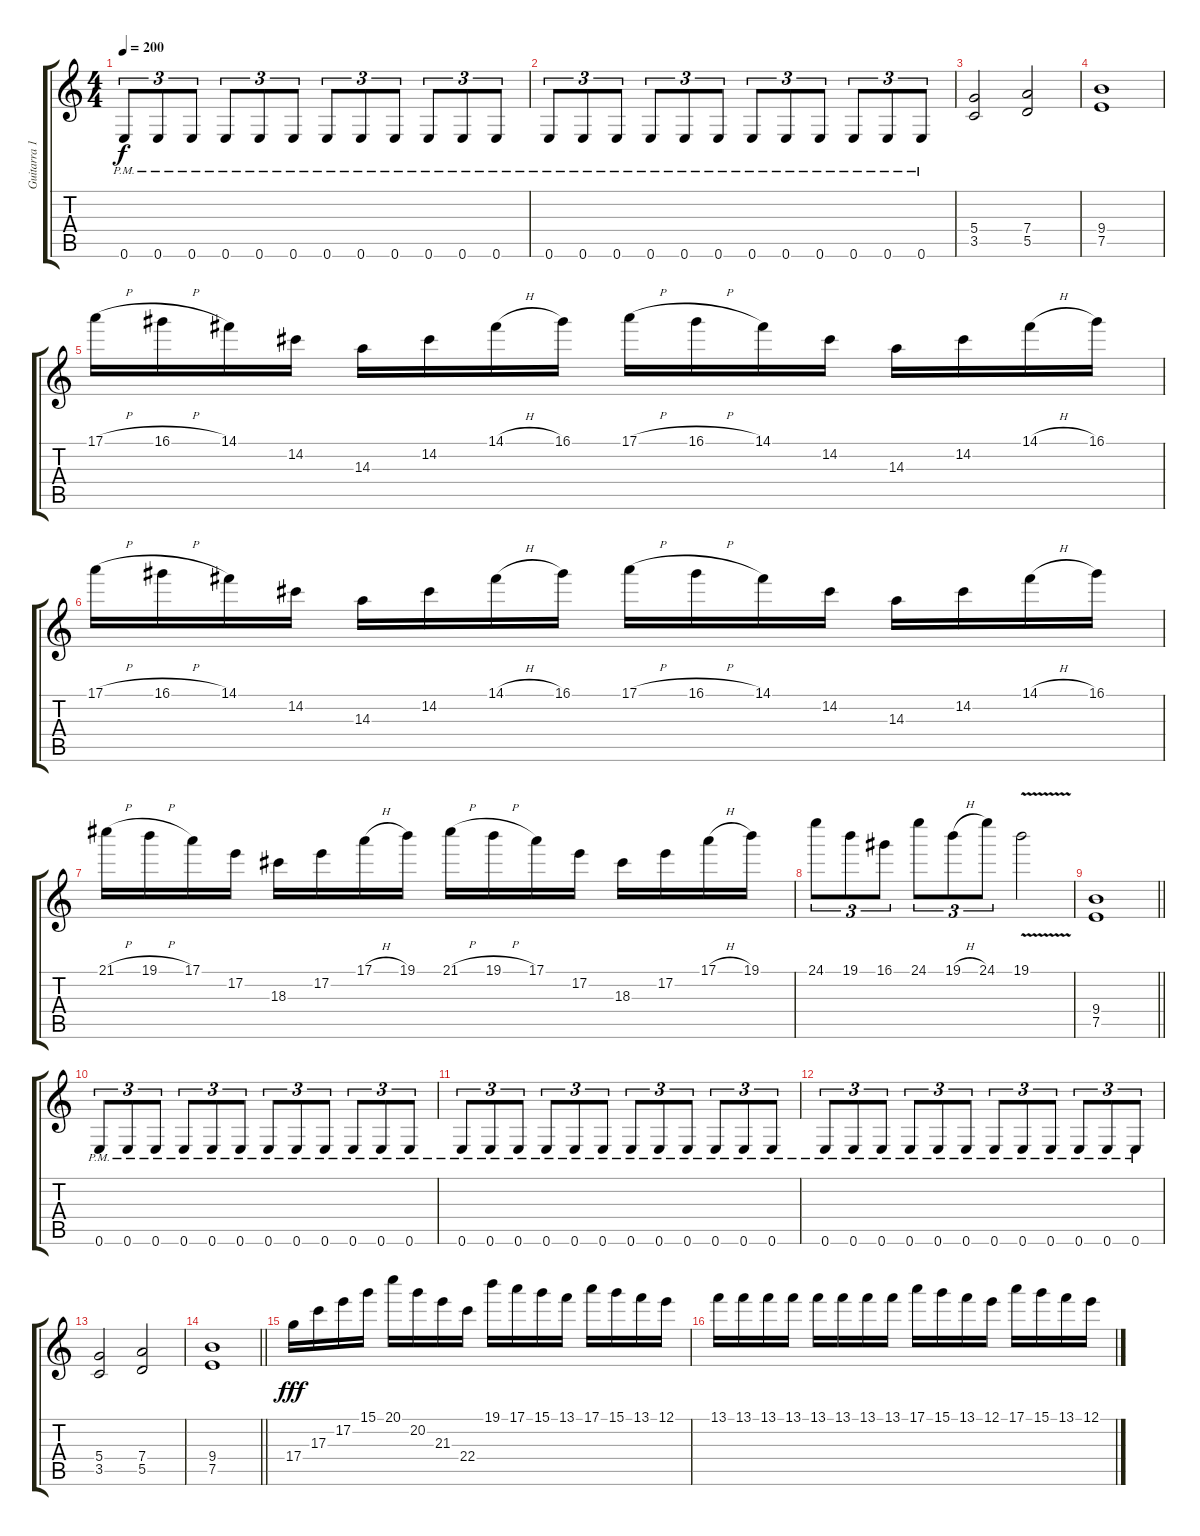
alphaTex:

\track ("Guitarra 1" "Guitarra 1") {instrument overdrivenguitar}
\staff {score tabs}
\tuning (E4 B3 G3 D3 A2 E2) {hide}
\ts (4 4)
\tempo 200
\clef g2
\ks c
0.6{pm}.8{tu (3 2) dy f} 0.6{pm}.8{tu (3 2)} 0.6{pm}.8{tu (3 2)} 0.6{pm}.8{tu (3 2)} 0.6{pm}.8{tu (3 2)} 0.6{pm}.8{tu (3 2)} 0.6{pm}.8{tu (3 2)} 0.6{pm}.8{tu (3 2)} 0.6{pm}.8{tu (3 2)} 0.6{pm}.8{tu (3 2)} 0.6{pm}.8{tu (3 2)} 0.6{pm}.8{tu (3 2)} |
0.6{pm}.8{tu (3 2)} 0.6{pm}.8{tu (3 2)} 0.6{pm}.8{tu (3 2)} 0.6{pm}.8{tu (3 2)} 0.6{pm}.8{tu (3 2)} 0.6{pm}.8{tu (3 2)} 0.6{pm}.8{tu (3 2)} 0.6{pm}.8{tu (3 2)} 0.6{pm}.8{tu (3 2)} 0.6{pm}.8{tu (3 2)} 0.6{pm}.8{tu (3 2)} 0.6{pm}.8{tu (3 2)} |
(5.4 3.5).2 (7.4 5.5).2 |
(9.4 7.5).1 |
17.1{h}.16 16.1{h}.16 14.1.16 14.2.16 14.3.16 14.2.16 14.1{h}.16 16.1.16 17.1{h}.16 16.1{h}.16 14.1.16 14.2.16 14.3.16 14.2.16 14.1{h}.16 16.1.16 |
17.1{h}.16 16.1{h}.16 14.1.16 14.2.16 14.3.16 14.2.16 14.1{h}.16 16.1.16 17.1{h}.16 16.1{h}.16 14.1.16 14.2.16 14.3.16 14.2.16 14.1{h}.16 16.1.16 |
21.1{h}.16 19.1{h}.16 17.1.16 17.2.16 18.3.16 17.2.16 17.1{h}.16 19.1.16 21.1{h}.16 19.1{h}.16 17.1.16 17.2.16 18.3.16 17.2.16 17.1{h}.16 19.1.16 |
24.1.8{tu (3 2)} 19.1.8{tu (3 2)} 16.1.8{tu (3 2)} 24.1.8{tu (3 2)} 19.1{h}.8{tu (3 2)} 24.1.8{tu (3 2)} 19.1{v}.2 |
\barLineRight lightlight
(9.4 7.5).1 |
0.6{pm}.8{tu (3 2)} 0.6{pm}.8{tu (3 2)} 0.6{pm}.8{tu (3 2)} 0.6{pm}.8{tu (3 2)} 0.6{pm}.8{tu (3 2)} 0.6{pm}.8{tu (3 2)} 0.6{pm}.8{tu (3 2)} 0.6{pm}.8{tu (3 2)} 0.6{pm}.8{tu (3 2)} 0.6{pm}.8{tu (3 2)} 0.6{pm}.8{tu (3 2)} 0.6{pm}.8{tu (3 2)} |
0.6{pm}.8{tu (3 2)} 0.6{pm}.8{tu (3 2)} 0.6{pm}.8{tu (3 2)} 0.6{pm}.8{tu (3 2)} 0.6{pm}.8{tu (3 2)} 0.6{pm}.8{tu (3 2)} 0.6{pm}.8{tu (3 2)} 0.6{pm}.8{tu (3 2)} 0.6{pm}.8{tu (3 2)} 0.6{pm}.8{tu (3 2)} 0.6{pm}.8{tu (3 2)} 0.6{pm}.8{tu (3 2)} |
0.6{pm}.8{tu (3 2)} 0.6{pm}.8{tu (3 2)} 0.6{pm}.8{tu (3 2)} 0.6{pm}.8{tu (3 2)} 0.6{pm}.8{tu (3 2)} 0.6{pm}.8{tu (3 2)} 0.6{pm}.8{tu (3 2)} 0.6{pm}.8{tu (3 2)} 0.6{pm}.8{tu (3 2)} 0.6{pm}.8{tu (3 2)} 0.6{pm}.8{tu (3 2)} 0.6{pm}.8{tu (3 2)} |
(5.4 3.5).2 (7.4 5.5).2 |
\barLineRight lightlight
(9.4 7.5).1 |
17.4.16{dy fff} 17.3.16 17.2.16 15.1.16 20.1.16 20.2.16 21.3.16 22.4.16 19.1.16 17.1.16 15.1.16 13.1.16 17.1.16 15.1.16 13.1.16 12.1.16 |
13.1.16{volume 10} 13.1.16 13.1.16 13.1.16 13.1.16 13.1.16 13.1.16 13.1.16 17.1.16 15.1.16 13.1.16 12.1.16 17.1.16 15.1.16 13.1.16 12.1.16
